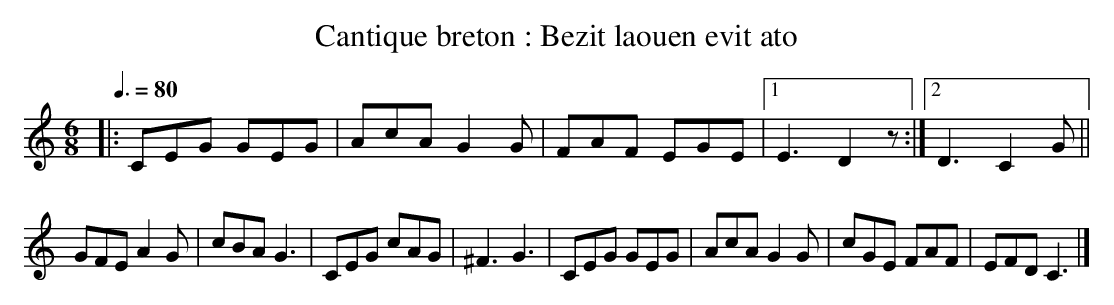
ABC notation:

X:1
T:Cantique breton : Bezit laouen evit ato
M:6/8
L:1/8
Q:3/8=80
K:C
|: CEG GEG| AcA G2G| FAF EGE|1 E3 D2z :|2 D3 C2G ||
GFE A2G| cBA G3| CEG cAG| ^F3 G3| CEG GEG| AcA G2G| cGE FAF| EFD C3|]
